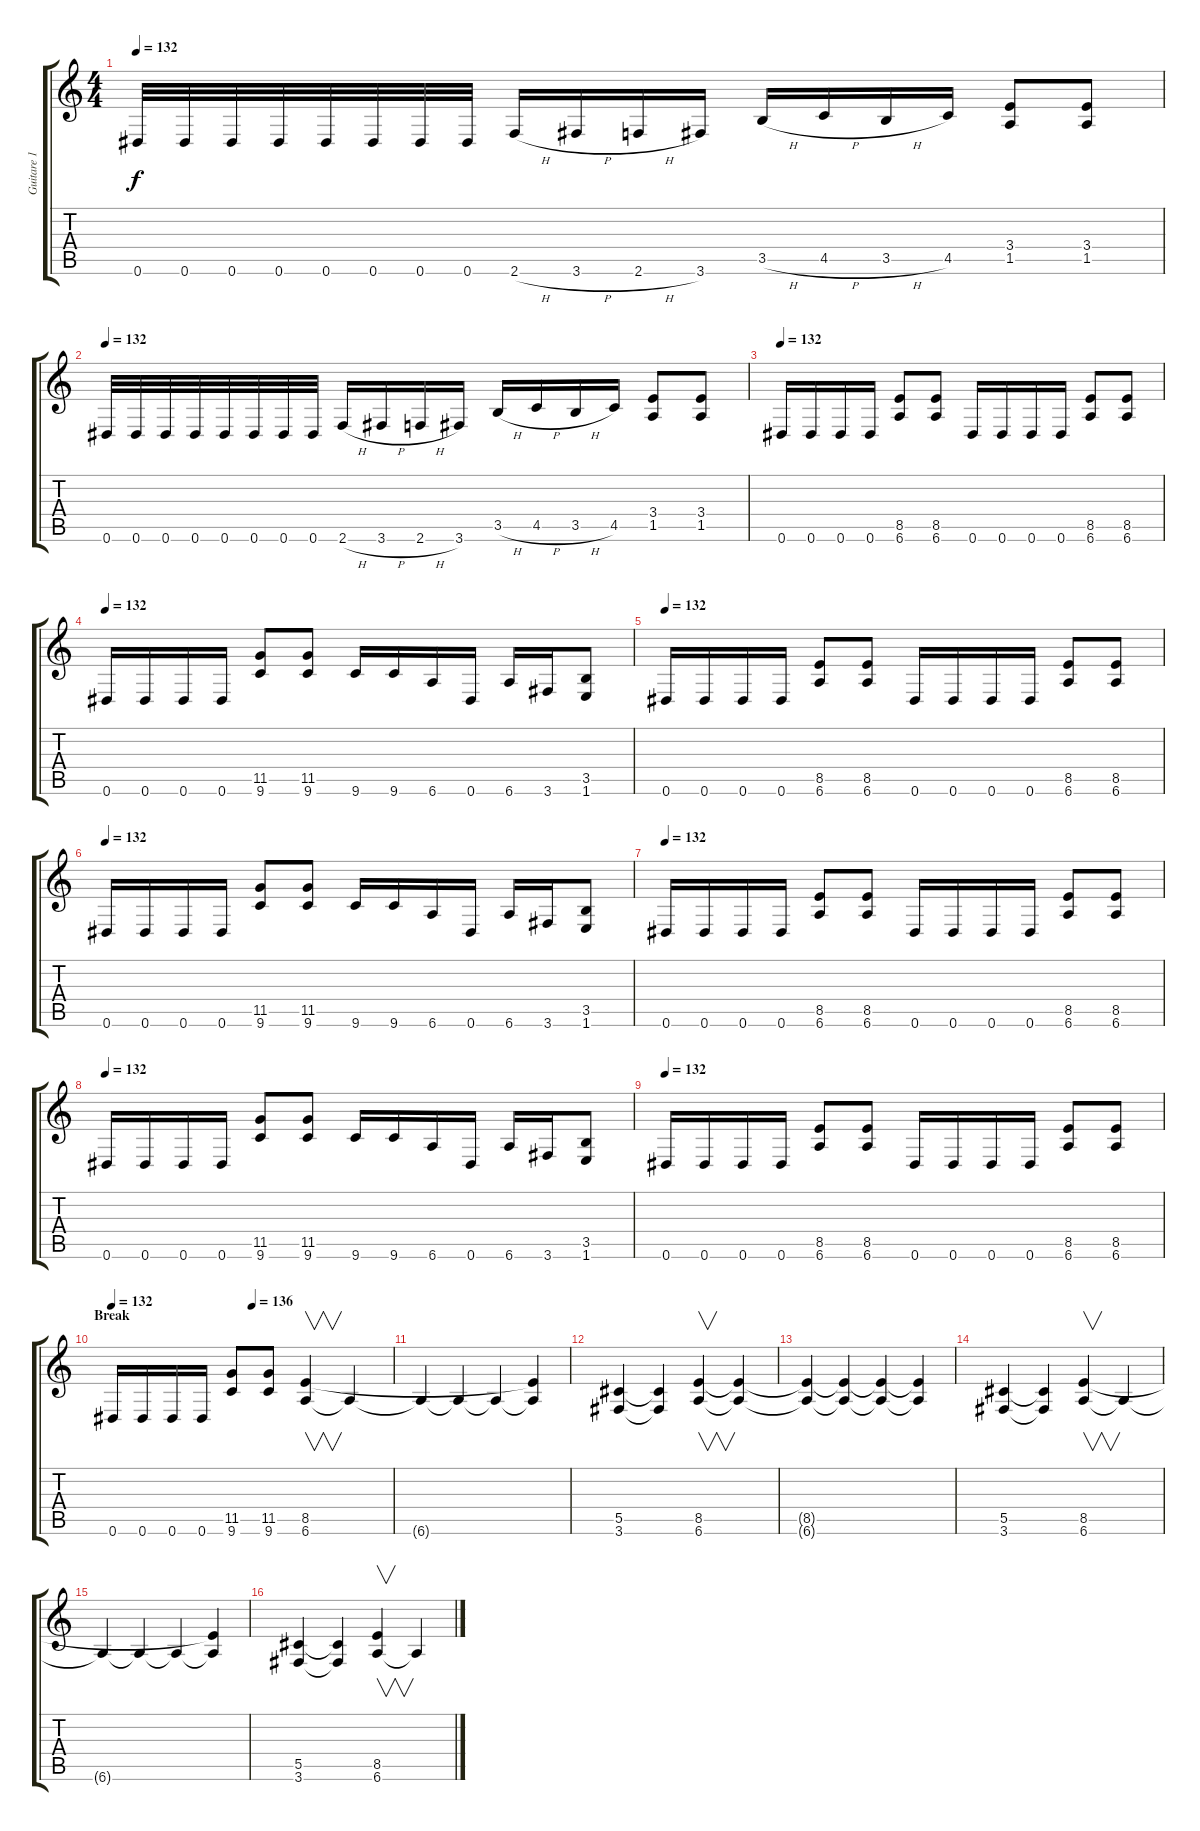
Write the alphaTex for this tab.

\track ("Guitare 1" "Guitare 1") {instrument distortionguitar}
\staff {score tabs}
\tuning (Eb4 Bb3 Gb3 Db3 Ab2 Eb2) {hide}
\ts (4 4)
\tempo 132
\clef g2
\ks c
0.6.32{dy f} 0.6.32 0.6.32 0.6.32 0.6.32 0.6.32 0.6.32 0.6.32 2.6{h}.16 3.6{h}.16 2.6{h}.16 3.6.16 3.5{h}.16 4.5{h}.16 3.5{h}.16 4.5.16 (3.4 1.5).8 (3.4 1.5).8 |
\tempo 132
0.6.32 0.6.32 0.6.32 0.6.32 0.6.32 0.6.32 0.6.32 0.6.32 2.6{h}.16 3.6{h}.16 2.6{h}.16 3.6.16 3.5{h}.16 4.5{h}.16 3.5{h}.16 4.5.16 (3.4 1.5).8 (3.4 1.5).8 |
\tempo 132
0.6.16 0.6.16 0.6.16 0.6.16 (8.5 6.6).8 (8.5 6.6).8 0.6.16 0.6.16 0.6.16 0.6.16 (8.5 6.6).8 (8.5 6.6).8 |
\tempo 132
0.6.16 0.6.16 0.6.16 0.6.16 (11.5 9.6).8 (11.5 9.6).8 9.6.16 9.6.16 6.6.16 0.6.16 6.6.16 3.6.16 (3.5 1.6).8 |
\tempo 132
0.6.16 0.6.16 0.6.16 0.6.16 (8.5 6.6).8 (8.5 6.6).8 0.6.16 0.6.16 0.6.16 0.6.16 (8.5 6.6).8 (8.5 6.6).8 |
\tempo 132
0.6.16 0.6.16 0.6.16 0.6.16 (11.5 9.6).8 (11.5 9.6).8 9.6.16 9.6.16 6.6.16 0.6.16 6.6.16 3.6.16 (3.5 1.6).8 |
\tempo 132
0.6.16 0.6.16 0.6.16 0.6.16 (8.5 6.6).8 (8.5 6.6).8 0.6.16 0.6.16 0.6.16 0.6.16 (8.5 6.6).8 (8.5 6.6).8 |
\tempo 132
0.6.16 0.6.16 0.6.16 0.6.16 (11.5 9.6).8 (11.5 9.6).8 9.6.16 9.6.16 6.6.16 0.6.16 6.6.16 3.6.16 (3.5 1.6).8 |
\tempo 132
0.6.16 0.6.16 0.6.16 0.6.16 (8.5 6.6).8 (8.5 6.6).8 0.6.16 0.6.16 0.6.16 0.6.16 (8.5 6.6).8 (8.5 6.6).8 |
\section ("" "Break")
\tempo 132
\tempo (136 0.5)
0.6.16 0.6.16 0.6.16 0.6.16 (11.5 9.6).8 (11.5 9.6).8 (8.5 6.6).4{v} 6.6{t}.4 |
6.6{t}.4 6.6{t}.4 6.6{t}.4 (8.5{t} 6.6{t}).4 |
(5.5 3.6).4 (5.5{t} 3.6{t}).4 (8.5 6.6).4{v} (8.5{t} 6.6{t}).4 |
(8.5{t} 6.6{t}).4 (8.5{t} 6.6{t}).4 (8.5{t} 6.6{t}).4 (8.5{t} 6.6{t}).4 |
(5.5 3.6).4 (5.5{t} 3.6{t}).4 (8.5 6.6).4{v} 6.6{t}.4 |
6.6{t}.4 6.6{t}.4 6.6{t}.4 (8.5{t} 6.6{t}).4 |
(5.5 3.6).4 (5.5{t} 3.6{t}).4 (8.5 6.6).4{v} 6.6{t}.4
